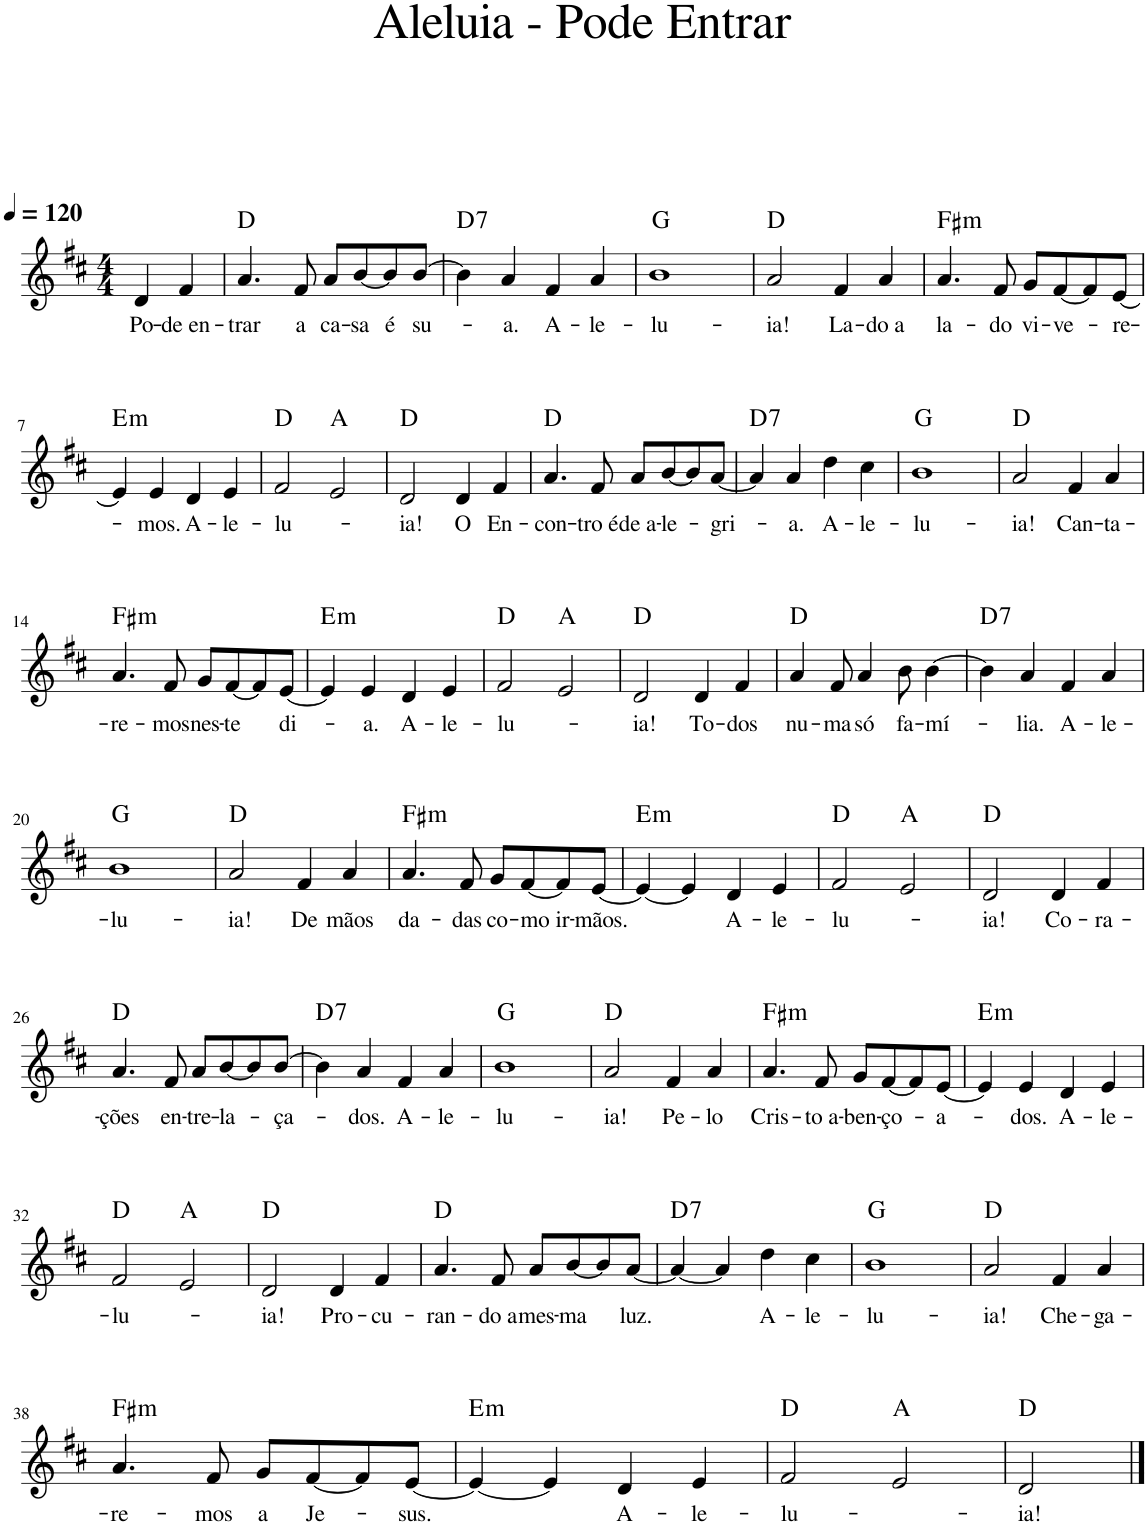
**kern	**text	**harte
*part1	*part1	*part1
*staff1	*staff1	*
*I"Voz	*	*
*I'Vo.	*	*
*clefG2	*	*
*k[f#c#]	*	*
*M4/4	*	*
*MM120	*	*
=1	=1	=1
!	!LO:LY:b	!
4d/	Po-	.
!	!LO:LY:b	!
4f#/	-de en-	.
=2	=2	=2
!	!LO:LY:b	!
4.a/	-trar	D:maj
!	!LO:LY:b	!
8f#/	a	.
!	!LO:LY:b	!
8a/L	ca-	.
!	!LO:LY:b	!
[8b/	-sa	.
!	!LO:LY:b	!
8b/]	é	.
!	!LO:LY:b	!
[8b/J	su-	.
=3	=3	=3
!	!	!LO:H:kt=7
4b\]	.	D:7
!	!LO:LY:b	!
4a/	-a.	.
!	!LO:LY:b	!
4f#/	A-	.
!	!LO:LY:b	!
4a/	-le-	.
=4	=4	=4
!	!LO:LY:b	!
1b	-lu-	G:maj
=5	=5	=5
!	!LO:LY:b	!
2a/	-ia!	D:maj
!	!LO:LY:b	!
4f#/	La-	.
!	!LO:LY:b	!
4a/	-do a	.
=6	=6	=6
!	!LO:LY:b	!LO:H:kt=m
4.a/	la-	F#:min
!	!LO:LY:b	!
8f#/	-do	.
!	!LO:LY:b	!
8g/L	vi-	.
!	!LO:LY:b	!
[8f#/	-ve-	.
8f#/]	.	.
!	!LO:LY:b	!
[8e/J	-re-	.
!!LO:LB:g=z
=7	=7	=7
!	!	!LO:H:kt=m
4e/]	.	E:min
!	!LO:LY:b	!
4e/	-mos.	.
!	!LO:LY:b	!
4d/	A-	.
!	!LO:LY:b	!
4e/	-le-	.
=8	=8	=8
!	!LO:LY:b	!
2f#/	-lu-	D:maj
2e/	.	A:maj
=9	=9	=9
!	!LO:LY:b	!
2d/	-ia!	D:maj
!	!LO:LY:b	!
4d/	O	.
!	!LO:LY:b	!
4f#/	En-	.
=10	=10	=10
!	!LO:LY:b	!
4.a/	-con-	D:maj
!	!LO:LY:b	!
8f#/	-tro é	.
!	!LO:LY:b	!
8a/L	de a-	.
!	!LO:LY:b	!
[8b/	-le-	.
8b/]	.	.
!	!LO:LY:b	!
[8a/J	-gri-	.
=11	=11	=11
!	!	!LO:H:kt=7
4a/]	.	D:7
!	!LO:LY:b	!
4a/	-a.	.
!	!LO:LY:b	!
4dd\	A-	.
!	!LO:LY:b	!
4cc#\	-le-	.
=12	=12	=12
!	!LO:LY:b	!
1b	-lu-	G:maj
=13	=13	=13
!	!LO:LY:b	!
2a/	-ia!	D:maj
!	!LO:LY:b	!
4f#/	Can-	.
!	!LO:LY:b	!
4a/	-ta-	.
!!LO:LB:g=z
=14	=14	=14
!	!LO:LY:b	!LO:H:kt=m
4.a/	-re-	F#:min
!	!LO:LY:b	!
8f#/	-mos	.
!	!LO:LY:b	!
8g/L	nes-	.
!	!LO:LY:b	!
[8f#/	-te	.
8f#/]	.	.
!	!LO:LY:b	!
[8e/J	di-	.
=15	=15	=15
!	!	!LO:H:kt=m
4e/]	.	E:min
!	!LO:LY:b	!
4e/	-a.	.
!	!LO:LY:b	!
4d/	A-	.
!	!LO:LY:b	!
4e/	-le-	.
=16	=16	=16
!	!LO:LY:b	!
2f#/	-lu-	D:maj
2e/	.	A:maj
=17	=17	=17
!	!LO:LY:b	!
2d/	-ia!	D:maj
!	!LO:LY:b	!
4d/	To-	.
!	!LO:LY:b	!
4f#/	-dos	.
=18	=18	=18
!	!LO:LY:b	!
4a/	nu-	D:maj
!	!LO:LY:b	!
8f#/	-ma	.
!	!LO:LY:b	!
4a/	só	.
!	!LO:LY:b	!
8b\	fa-	.
!	!LO:LY:b	!
[4b\	-mí-	.
=19	=19	=19
!	!	!LO:H:kt=7
4b\]	.	D:7
!	!LO:LY:b	!
4a/	-lia.	.
!	!LO:LY:b	!
4f#/	A-	.
!	!LO:LY:b	!
4a/	-le-	.
!!LO:LB:g=z
=20	=20	=20
!	!LO:LY:b	!
1b	-lu-	G:maj
=21	=21	=21
!	!LO:LY:b	!
2a/	-ia!	D:maj
!	!LO:LY:b	!
4f#/	De	.
!	!LO:LY:b	!
4a/	mãos	.
=22	=22	=22
!	!LO:LY:b	!LO:H:kt=m
4.a/	da-	F#:min
!	!LO:LY:b	!
8f#/	-das	.
!	!LO:LY:b	!
8g/L	co-	.
!	!LO:LY:b	!
[8f#/	-mo ir-	.
8f#/]	.	.
!	!LO:LY:b	!
[8e/J	-mãos.	.
=23	=23	=23
!	!	!LO:H:kt=m
4e/_	.	E:min
4e/]	.	.
!	!LO:LY:b	!
4d/	A-	.
!	!LO:LY:b	!
4e/	-le-	.
=24	=24	=24
!	!LO:LY:b	!
2f#/	-lu-	D:maj
2e/	.	A:maj
=25	=25	=25
!	!LO:LY:b	!
2d/	-ia!	D:maj
!	!LO:LY:b	!
4d/	Co-	.
!	!LO:LY:b	!
4f#/	-ra-	.
!!LO:LB:g=z
=26	=26	=26
!	!LO:LY:b	!
4.a/	-ções	D:maj
!	!LO:LY:b	!
8f#/	en-	.
!	!LO:LY:b	!
8a/L	-tre-	.
!	!LO:LY:b	!
[8b/	-la-	.
8b/]	.	.
!	!LO:LY:b	!
[8b/J	-ça-	.
=27	=27	=27
!	!	!LO:H:kt=7
4b\]	.	D:7
!	!LO:LY:b	!
4a/	-dos.	.
!	!LO:LY:b	!
4f#/	A-	.
!	!LO:LY:b	!
4a/	-le-	.
=28	=28	=28
!	!LO:LY:b	!
1b	-lu-	G:maj
=29	=29	=29
!	!LO:LY:b	!
2a/	-ia!	D:maj
!	!LO:LY:b	!
4f#/	Pe-	.
!	!LO:LY:b	!
4a/	-lo	.
=30	=30	=30
!	!LO:LY:b	!LO:H:kt=m
4.a/	Cris-	F#:min
!	!LO:LY:b	!
8f#/	-to a-	.
!	!LO:LY:b	!
8g/L	-ben-	.
!	!LO:LY:b	!
[8f#/	-ço-	.
8f#/]	.	.
!	!LO:LY:b	!
[8e/J	-a-	.
=31	=31	=31
!	!	!LO:H:kt=m
4e/]	.	E:min
!	!LO:LY:b	!
4e/	-dos.	.
!	!LO:LY:b	!
4d/	A-	.
!	!LO:LY:b	!
4e/	-le-	.
!!LO:LB:g=z
=32	=32	=32
!	!LO:LY:b	!
2f#/	-lu-	D:maj
2e/	.	A:maj
=33	=33	=33
!	!LO:LY:b	!
2d/	-ia!	D:maj
!	!LO:LY:b	!
4d/	Pro-	.
!	!LO:LY:b	!
4f#/	-cu-	.
=34	=34	=34
!	!LO:LY:b	!
4.a/	-ran-	D:maj
!	!LO:LY:b	!
8f#/	-do a	.
!	!LO:LY:b	!
8a/L	mes-	.
!	!LO:LY:b	!
[8b/	-ma	.
8b/]	.	.
!	!LO:LY:b	!
[8a/J	luz.	.
=35	=35	=35
!	!	!LO:H:kt=7
4a/_	.	D:7
4a/]	.	.
!	!LO:LY:b	!
4dd\	A-	.
!	!LO:LY:b	!
4cc#\	-le-	.
=36	=36	=36
!	!LO:LY:b	!
1b	-lu-	G:maj
=37	=37	=37
!	!LO:LY:b	!
2a/	-ia!	D:maj
!	!LO:LY:b	!
4f#/	Che-	.
!	!LO:LY:b	!
4a/	-ga-	.
!!LO:LB:g=z
=38	=38	=38
!	!LO:LY:b	!LO:H:kt=m
4.a/	-re-	F#:min
!	!LO:LY:b	!
8f#/	-mos	.
!	!LO:LY:b	!
8g/L	a	.
!	!LO:LY:b	!
[8f#/	Je-	.
8f#/]	.	.
!	!LO:LY:b	!
[8e/J	-sus.	.
=39	=39	=39
!	!	!LO:H:kt=m
4e/_	.	E:min
4e/]	.	.
!	!LO:LY:b	!
4d/	A-	.
!	!LO:LY:b	!
4e/	-le-	.
=40	=40	=40
!	!LO:LY:b	!
2f#/	-lu-	D:maj
2e/	.	A:maj
=41	=41	=41
!	!LO:LY:b	!
2d/	-ia!	D:maj
==	==	==
*-	*-	*-
